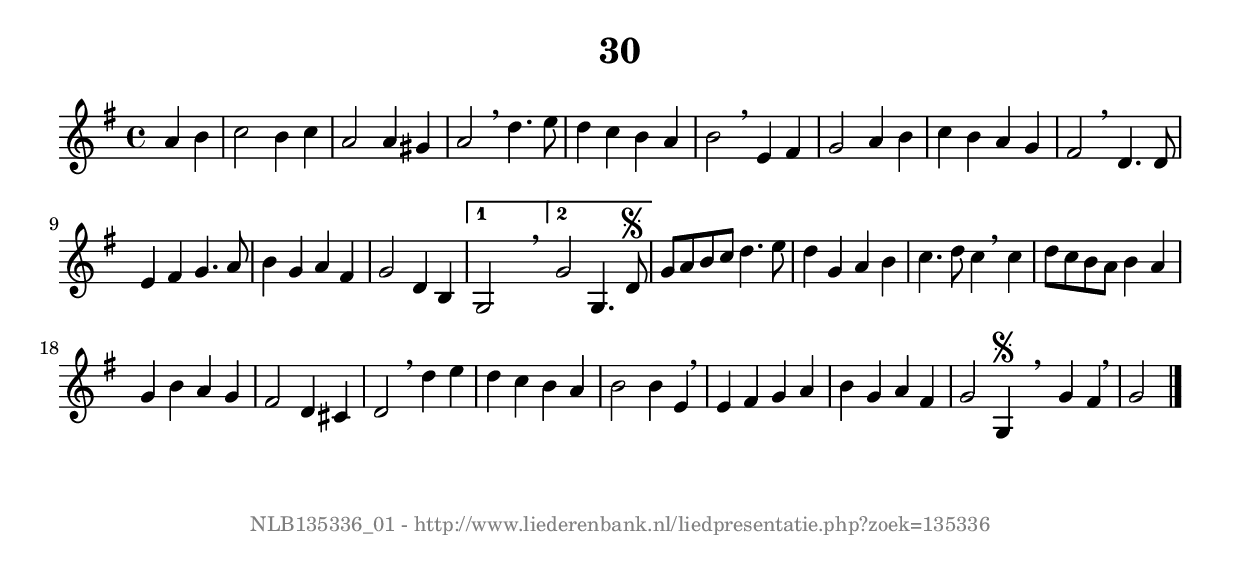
%
% produced by wce2krn 1.64 (7 June 2014)
%
\version"2.16"
#(append! paper-alist '(("long" . (cons (* 210 mm) (* 2000 mm)))))
#(set-default-paper-size "long")
sb = {\breathe}
mBreak = {\breathe }
bBreak = {\breathe }
x = {\once\override NoteHead #'style = #'cross }
gl=\glissando
itime={\override Staff.TimeSignature #'stencil = ##f }
ficta = {\once\set suggestAccidentals = ##t}
fine = {\once\override Score.RehearsalMark #'self-alignment-X = #1 \mark \markup {\italic{Fine}}}
dc = {\once\override Score.RehearsalMark #'self-alignment-X = #1 \mark \markup {\italic{D.C.}}}
dcf = {\once\override Score.RehearsalMark #'self-alignment-X = #1 \mark \markup {\italic{D.C. al Fine}}}
dcc = {\once\override Score.RehearsalMark #'self-alignment-X = #1 \mark \markup {\italic{D.C. al Coda}}}
ds = {\once\override Score.RehearsalMark #'self-alignment-X = #1 \mark \markup {\italic{D.S.}}}
dsf = {\once\override Score.RehearsalMark #'self-alignment-X = #1 \mark \markup {\italic{D.S. al Fine}}}
dsc = {\once\override Score.RehearsalMark #'self-alignment-X = #1 \mark \markup {\italic{D.S. al Coda}}}
pv = {\set Score.repeatCommands = #'((volta "1"))}
sv = {\set Score.repeatCommands = #'((volta "2"))}
tv = {\set Score.repeatCommands = #'((volta "3"))}
qv = {\set Score.repeatCommands = #'((volta "4"))}
xv = {\set Score.repeatCommands = #'((volta #f))}
\header{ tagline = ""
title = "30"
}
\score {{
\key g \major
\relative g'
{
\set melismaBusyProperties = #'()
\partial 32*16
\time 4/4
\tempo 4=120
\override Score.MetronomeMark #'transparent = ##t
\override Score.RehearsalMark #'break-visibility = #(vector #t #t #f)
a4 b4 c2 b4 c4 a2 a4 gis4 a2 \sb  \mBreak
d4. e8 d4 c4 b4 a4 b2 \sb \mBreak
e,4 fis4 g2 a4 b4 c4 b4 a4 g4 fis2 \sb  \mBreak
d4. d8 e4 fis4 g4. a8 b4 g4 a4 fis4 g2 d4 b4 \pv g2 s \bar ":|:" \bBreak
\sv g'2 g,4. d'8\segno \xv g8 a8 b8 c8 d4. e8 d4 g,4 a4 b4 c4. d8 c4 \sb  \mBreak
c4 d8 c8 b8 a8 b4 a4 g4 b4 a4 g4 fis2 d4 cis4 d2 \sb \mBreak
d'4 e4 d4 c4 b4 a4 b2 b4 e,4 \sb  \mBreak \bar "|"
e4 fis4 g4 a4 b4 g4 a4 fis4 g2 g,4\segno s \bar ":|" \bBreak
g'4 fis4 \bar "|"  \bBreak
g2 \bar "|."
 }}
 \midi { }
 \layout {
            indent = 0.0\cm
}
}
\markup { \vspace #0 } \markup { \with-color #grey \fill-line { \center-column { \smaller "NLB135336_01 - http://www.liederenbank.nl/liedpresentatie.php?zoek=135336" } } }
